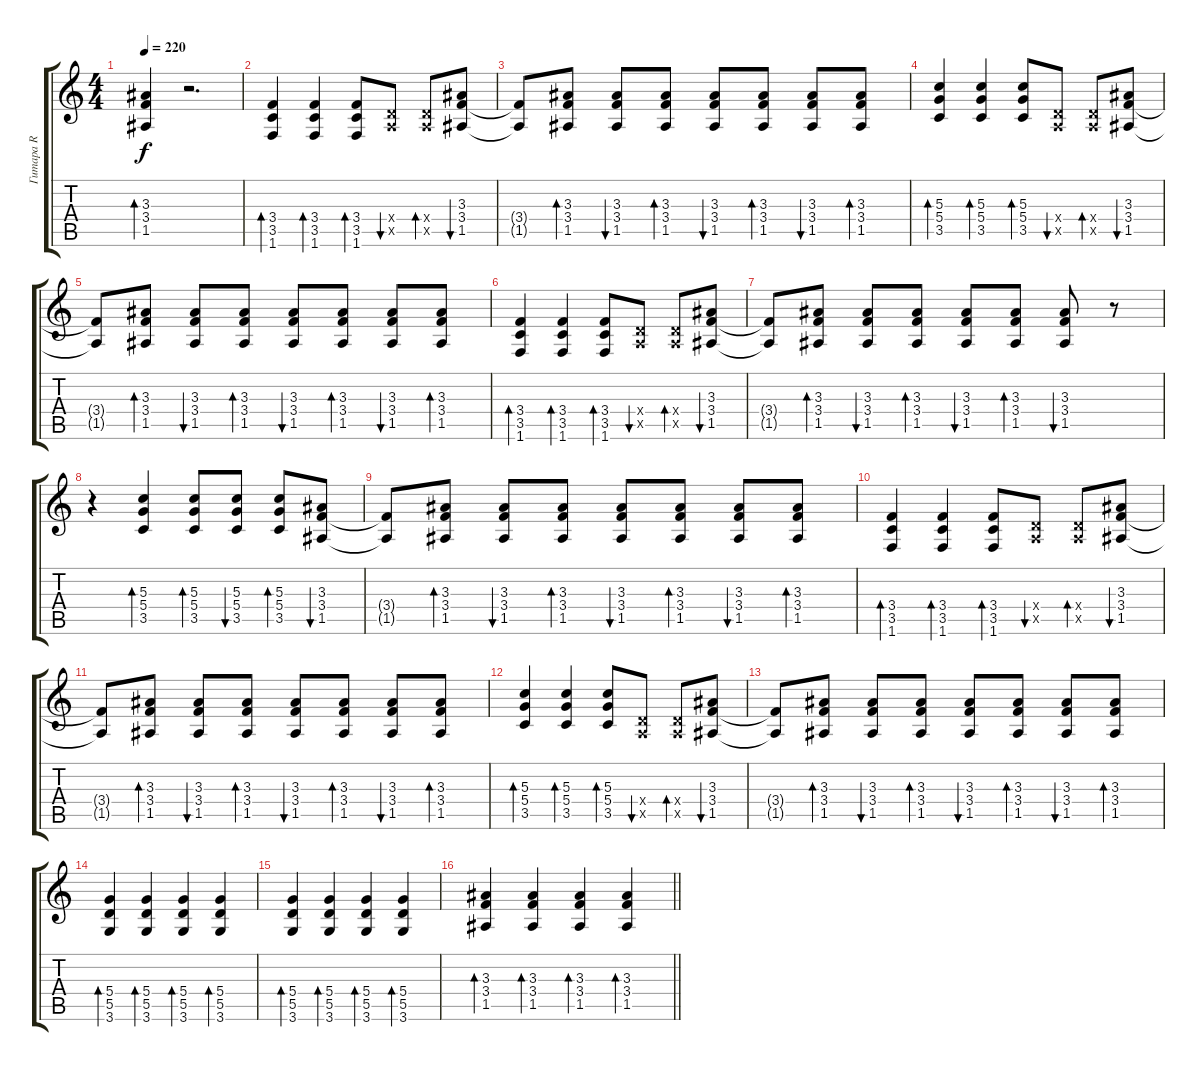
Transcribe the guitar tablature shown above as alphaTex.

\track ("Гитара R" "Гитара R") {instrument overdrivenguitar}
\staff {score tabs}
\tuning (E4 B3 G3 D3 A2 E2) {hide}
\ts (4 4)
\tempo 220
\clef g2
\ks c
(3.3 3.4 1.5).4{bd 30 dy f} r.2{d} |
(3.4 3.5 1.6).4{bd 30} (3.4 3.5 1.6).4{bd 30} (3.4 3.5 1.6).8{bd 30} (0.4{x} 0.5{x}).8{bu 30} (0.4{x} 0.5{x}).8{bd 30} (3.3 3.4 1.5).8{bu 30} |
(3.4{t} 1.5{t}).8 (3.3 3.4 1.5).8{bd 30} (3.3 3.4 1.5).8{bu 30} (3.3 3.4 1.5).8{bd 30} (3.3 3.4 1.5).8{bu 30} (3.3 3.4 1.5).8{bd 30} (3.3 3.4 1.5).8{bu 30} (3.3 3.4 1.5).8{bd 30} |
(5.3 5.4 3.5).4{bd 30} (5.3 5.4 3.5).4{bd 30} (5.3 5.4 3.5).8{bd 30} (0.4{x} 0.5{x}).8{bu 30} (0.4{x} 0.5{x}).8{bd 30} (3.3 3.4 1.5).8{bu 30} |
(3.4{t} 1.5{t}).8 (3.3 3.4 1.5).8{bd 30} (3.3 3.4 1.5).8{bu 30} (3.3 3.4 1.5).8{bd 30} (3.3 3.4 1.5).8{bu 30} (3.3 3.4 1.5).8{bd 30} (3.3 3.4 1.5).8{bu 30} (3.3 3.4 1.5).8{bd 30} |
(3.4 3.5 1.6).4{bd 30} (3.4 3.5 1.6).4{bd 30} (3.4 3.5 1.6).8{bd 30} (0.4{x} 0.5{x}).8{bu 30} (0.4{x} 0.5{x}).8{bd 30} (3.3 3.4 1.5).8{bu 30} |
(3.4{t} 1.5{t}).8 (3.3 3.4 1.5).8{bd 30} (3.3 3.4 1.5).8{bu 30} (3.3 3.4 1.5).8{bd 30} (3.3 3.4 1.5).8{bu 30} (3.3 3.4 1.5).8{bd 30} (3.3 3.4 1.5).8{bu 30} r.8 |
r.4 (5.3 5.4 3.5).4{bd 30} (5.3 5.4 3.5).8{bd 30} (5.3 5.4 3.5).8{bu 30} (5.3 5.4 3.5).8{bd 30} (3.3 3.4 1.5).8{bu 30} |
(3.4{t} 1.5{t}).8 (3.3 3.4 1.5).8{bd 30} (3.3 3.4 1.5).8{bu 30} (3.3 3.4 1.5).8{bd 30} (3.3 3.4 1.5).8{bu 30} (3.3 3.4 1.5).8{bd 30} (3.3 3.4 1.5).8{bu 30} (3.3 3.4 1.5).8{bd 30} |
(3.4 3.5 1.6).4{bd 30} (3.4 3.5 1.6).4{bd 30} (3.4 3.5 1.6).8{bd 30} (0.4{x} 0.5{x}).8{bu 30} (0.4{x} 0.5{x}).8{bd 30} (3.3 3.4 1.5).8{bu 30} |
(3.4{t} 1.5{t}).8 (3.3 3.4 1.5).8{bd 30} (3.3 3.4 1.5).8{bu 30} (3.3 3.4 1.5).8{bd 30} (3.3 3.4 1.5).8{bu 30} (3.3 3.4 1.5).8{bd 30} (3.3 3.4 1.5).8{bu 30} (3.3 3.4 1.5).8{bd 30} |
(5.3 5.4 3.5).4{bd 30} (5.3 5.4 3.5).4{bd 30} (5.3 5.4 3.5).8{bd 30} (0.4{x} 0.5{x}).8{bu 30} (0.4{x} 0.5{x}).8{bd 30} (3.3 3.4 1.5).8{bu 30} |
(3.4{t} 1.5{t}).8 (3.3 3.4 1.5).8{bd 30} (3.3 3.4 1.5).8{bu 30} (3.3 3.4 1.5).8{bd 30} (3.3 3.4 1.5).8{bu 30} (3.3 3.4 1.5).8{bd 30} (3.3 3.4 1.5).8{bu 30} (3.3 3.4 1.5).8{bd 30} |
(5.4 5.5 3.6).4{bd 30} (5.4 5.5 3.6).4{bd 30} (5.4 5.5 3.6).4{bd 30} (5.4 5.5 3.6).4{bd 30} |
(5.4 5.5 3.6).4{bd 30} (5.4 5.5 3.6).4{bd 30} (5.4 5.5 3.6).4{bd 30} (5.4 5.5 3.6).4{bd 30} |
\barLineRight lightlight
(3.3 3.4 1.5).4{bd 30} (3.3 3.4 1.5).4{bd 30} (3.3 3.4 1.5).4{bd 30} (3.3 3.4 1.5).4{bd 30}
